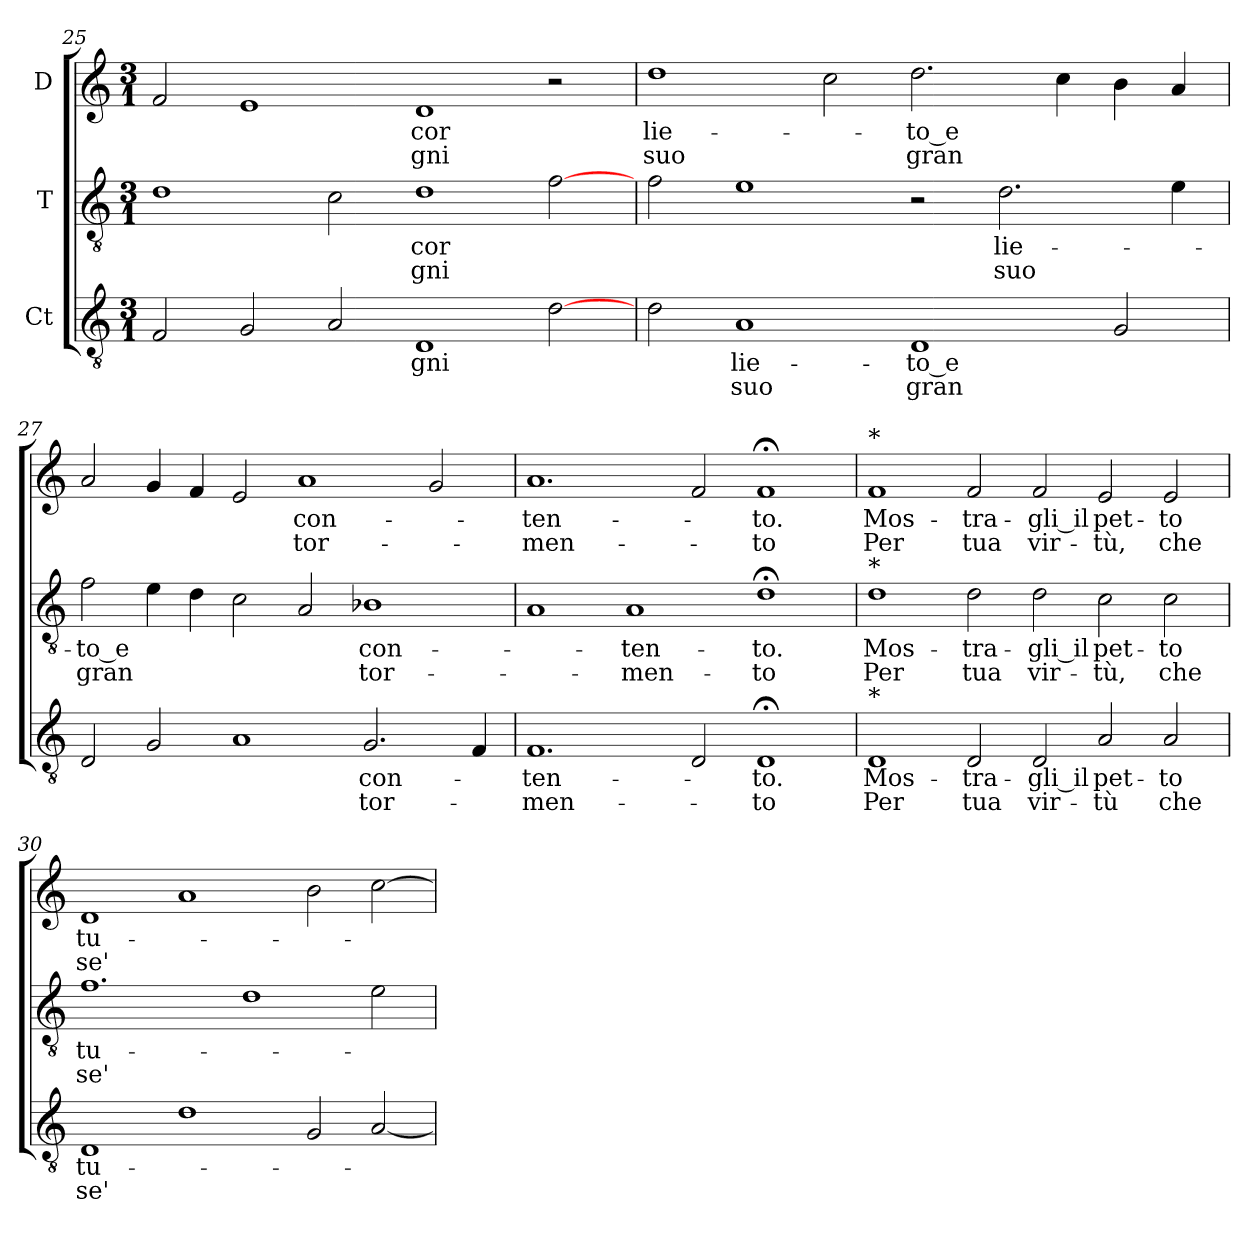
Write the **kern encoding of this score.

**kern	**text	**text	**kern	**text	**text	**kern	**text	**text
*part3	*part3	*part3	*part2	*part2	*part2	*part1	*part1	*part1
*staff3	*staff3	*staff3	*staff2	*staff2	*staff2	*staff1	*staff1	*staff1
*I"Ct	*	*	*I"T	*	*	*I"D	*	*
*clefGv2	*	*	*clefGv2	*	*	*clefG2	*	*
*ITrd7c12	*	*	*ITrd7c12	*	*	*	*	*
*k[]	*	*	*k[]	*	*	*k[]	*	*
*C:	*	*	*C:	*	*	*C:	*	*
*M3/1	*	*	*M3/1	*	*	*M3/1	*	*
=25	=25	=25	=25	=25	=25	=25	=25	=25
2FFi/	.	.	1Di\	.	.	2fi/	.	.
2GGi/	.	.	.	.	.	1ei/	.	.
2AAi/	.	.	2Ci\	.	.	.	.	.
!	!LO:LY:b:color=#000000	!	!	!	!	!	!	!
!	!	!	!	!LO:LY:b:color=#000000	!LO:LY:b:color=#000000	!	!	!
!	!	!	!	!	!	!	!LO:LY:b:color=#000000	!LO:LY:b:color=#000000
1DDi/	-gni	.	1Di\	cor	-gni	1di/	cor	-gni
[2Di\	.	.	[2Fi\	.	.	2r	.	.
=26	=26	=26	=26	=26	=26	=26	=26	=26
!	!	!	!	!	!	!	!LO:LY:b:color=#000000	!LO:LY:b:color=#000000
2Di\	.	.	2Fi\	.	.	1ddi\	lie-	suo
!	!LO:LY:b:color=#000000	!LO:LY:b:color=#000000	!	!	!	!	!	!
1AAi/	lie-	suo	1Ei\	.	.	.	.	.
.	.	.	.	.	.	2cci\	.	.
!	!LO:LY:b:color=#000000	!LO:LY:b:color=#000000	!	!	!	!	!	!
!	!	!	!	!	!	!	!LO:LY:b:color=#000000	!LO:LY:b:color=#000000
1DDi/	-to_e	gran	2r	.	.	2.ddi\	-to_e	gran
!	!	!	!	!LO:LY:b:color=#000000	!LO:LY:b:color=#000000	!	!	!
.	.	.	2.Di\	lie-	suo	.	.	.
.	.	.	.	.	.	4cci\	.	.
2GGi/	.	.	.	.	.	4bi\	.	.
.	.	.	4Ei\	.	.	4ai/	.	.
!!LO:LB:g=z
=27	=27	=27	=27	=27	=27	=27	=27	=27
!	!	!	!	!LO:LY:b:color=#000000	!LO:LY:b:color=#000000	!	!	!
2DDi/	.	.	2Fi\	-to_e	gran	2ai/	.	.
2GGi/	.	.	4Ei\	.	.	4gi/	.	.
.	.	.	4Di\	.	.	4fi/	.	.
1AAi/	.	.	2Ci\	.	.	2ei/	.	.
!	!	!	!	!	!	!	!LO:LY:b:color=#000000	!LO:LY:b:color=#000000
.	.	.	2AAi/	.	.	1ai/	con-	tor-
!	!LO:LY:b:color=#000000	!LO:LY:b:color=#000000	!	!	!	!	!	!
!	!	!	!	!LO:LY:b:color=#000000	!LO:LY:b:color=#000000	!	!	!
2.GGi/	con-	tor-	1BB-Xi/	con-	tor-	.	.	.
.	.	.	.	.	.	2gi/	.	.
4FFi/	.	.	.	.	.	.	.	.
=28	=28	=28	=28	=28	=28	=28	=28	=28
!	!LO:LY:b:color=#000000	!LO:LY:b:color=#000000	!	!	!	!	!	!
!	!	!	!	!	!	!	!LO:LY:b:color=#000000	!LO:LY:b:color=#000000
1.FFi/	-ten-	-men-	1AAi/	.	.	1.ai/	-ten-	-men-
!	!	!	!	!LO:LY:b:color=#000000	!LO:LY:b:color=#000000	!	!	!
.	.	.	1AAi/	-ten-	-men-	.	.	.
2DDi/	.	.	.	.	.	2fi/	.	.
!	!LO:LY:b:color=#000000	!LO:LY:b:color=#000000	!	!	!	!	!	!
!	!	!	!	!LO:LY:b:color=#000000	!LO:LY:b:color=#000000	!	!	!
!	!	!	!	!	!	!	!LO:LY:b:color=#000000	!LO:LY:b:color=#000000
1DD;i/	-to.	-to	1D;i\	-to.	-to	1f;i/	-to.	-to
=29	=29	=29	=29	=29	=29	=29	=29	=29
!	!LO:LY:b:color=#000000	!LO:LY:b:color=#000000	!	!	!	!	!	!
!	!	!	!	!LO:LY:b:color=#000000	!LO:LY:b:color=#000000	!	!	!
!	!	!	!	!	!	!LO:TX:t=*	!	!
!	!	!	!LO:TX:t=*	!	!	!	!	!
!LO:TX:t=*	!	!	!	!	!	!	!	!
!	!	!	!	!	!	!	!LO:LY:b:color=#000000	!LO:LY:b:color=#000000
1DDi/	Mos-	Per	1Di\	Mos-	Per	1fi/	Mos-	Per
!	!LO:LY:b:color=#000000	!LO:LY:b:color=#000000	!	!	!	!	!	!
!	!	!	!	!LO:LY:b:color=#000000	!LO:LY:b:color=#000000	!	!	!
!	!	!	!	!	!	!	!LO:LY:b:color=#000000	!LO:LY:b:color=#000000
2DDi/	-tra-	tua	2Di\	-tra-	tua	2fi/	-tra-	tua
!	!LO:LY:b:color=#000000	!LO:LY:b:color=#000000	!	!	!	!	!	!
!	!	!	!	!LO:LY:b:color=#000000	!LO:LY:b:color=#000000	!	!	!
!	!	!	!	!	!	!	!LO:LY:b:color=#000000	!LO:LY:b:color=#000000
2DDi/	-gli_il	vir-	2Di\	-gli_il	vir-	2fi/	-gli_il	vir-
!	!LO:LY:b:color=#000000	!LO:LY:b:color=#000000	!	!	!	!	!	!
!	!	!	!	!LO:LY:b:color=#000000	!LO:LY:b:color=#000000	!	!	!
!	!	!	!	!	!	!	!LO:LY:b:color=#000000	!LO:LY:b:color=#000000
2AAi/	pet-	-tù	2Ci\	pet-	-tù,	2ei/	pet-	-tù,
!	!LO:LY:b:color=#000000	!LO:LY:b:color=#000000	!	!	!	!	!	!
!	!	!	!	!LO:LY:b:color=#000000	!LO:LY:b:color=#000000	!	!	!
!	!	!	!	!	!	!	!LO:LY:b:color=#000000	!LO:LY:b:color=#000000
2AAi/	-to	che	2Ci\	-to	che	2ei/	-to	che
=30	=30	=30	=30	=30	=30	=30	=30	=30
!	!LO:LY:b:color=#000000	!LO:LY:b:color=#000000	!	!	!	!	!	!
!	!	!	!	!LO:LY:b:color=#000000	!LO:LY:b:color=#000000	!	!	!
!	!	!	!	!	!	!	!LO:LY:b:color=#000000	!LO:LY:b:color=#000000
1DDi/	tu-	se'	1.Fi\	tu-	se'	1di/	tu-	se'
1Di\	.	.	.	.	.	1ai/	.	.
.	.	.	1Di\	.	.	.	.	.
2GGi/	.	.	.	.	.	2bi\	.	.
[2AAi/	.	.	2Ei\	.	.	[2cci\	.	.
=	=	=	=	=	=	=	=	=
*-	*-	*-	*-	*-	*-	*-	*-	*-
